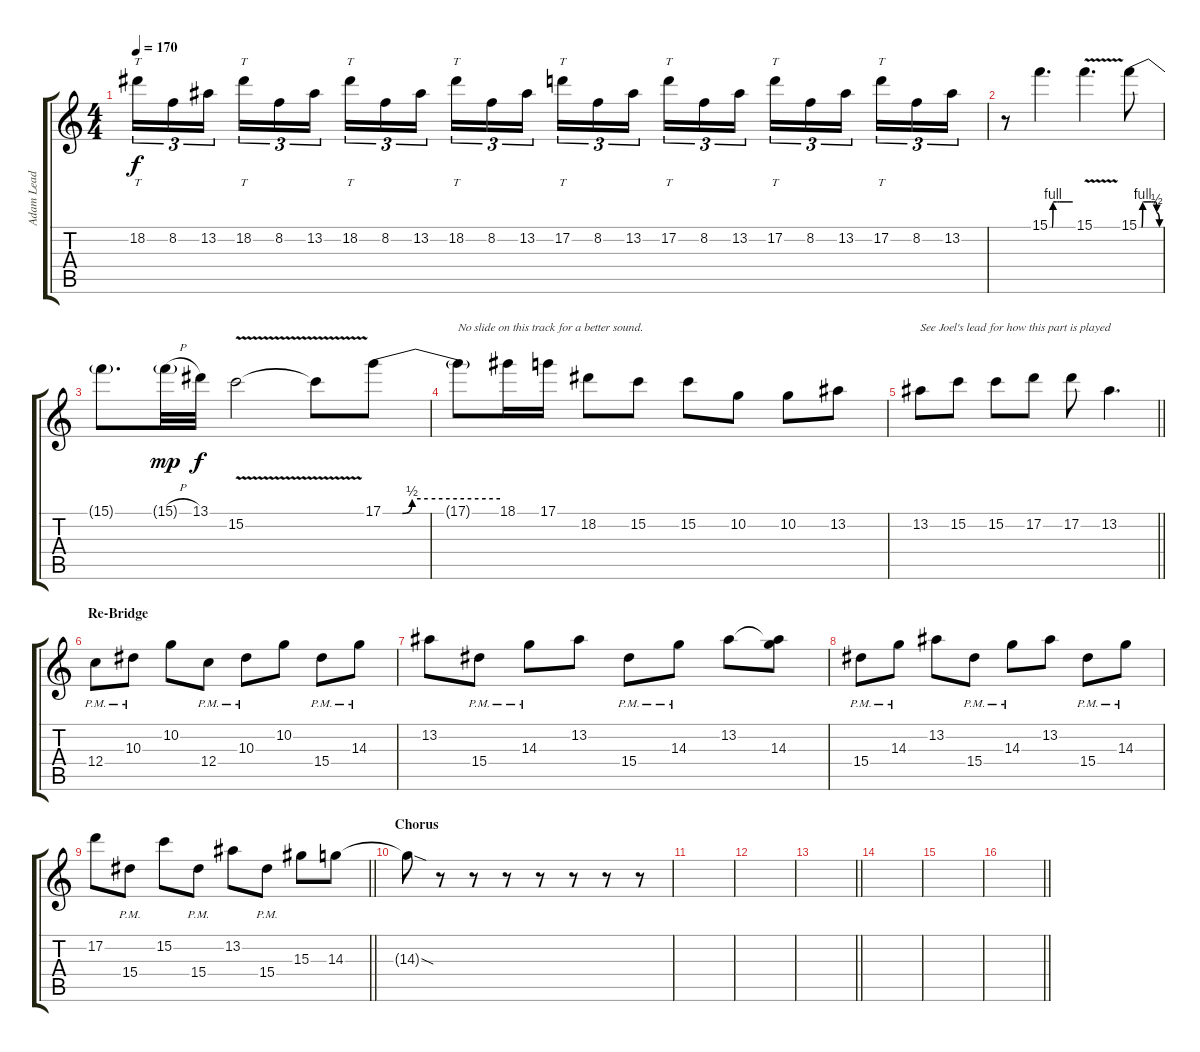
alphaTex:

\track ("Adam Lead" "Adam Lead") {instrument distortionguitar}
\staff {score tabs}
\tuning (D4 A3 F3 C3 G2 C2) {hide}
\ts (4 4)
\tempo 170
\clef g2
\ks c
18.2.16{tt tu (3 2) dy f} 8.2.16{tu (3 2)} 13.2.16{tu (3 2) beam splitsecondary} 18.2.16{tt tu (3 2)} 8.2.16{tu (3 2)} 13.2.16{tu (3 2)} 18.2.16{tt tu (3 2)} 8.2.16{tu (3 2)} 13.2.16{tu (3 2) beam splitsecondary} 18.2.16{tt tu (3 2)} 8.2.16{tu (3 2)} 13.2.16{tu (3 2)} 17.2.16{tt tu (3 2)} 8.2.16{tu (3 2)} 13.2.16{tu (3 2) beam splitsecondary} 17.2.16{tt tu (3 2)} 8.2.16{tu (3 2)} 13.2.16{tu (3 2)} 17.2.16{tt tu (3 2)} 8.2.16{tu (3 2)} 13.2.16{tu (3 2) beam splitsecondary} 17.2.16{tt tu (3 2)} 8.2.16{tu (3 2)} 13.2.16{tu (3 2)} |
r.8 15.1{be (custom 0 0 3 0 6 0 9 4 11 4 17 4 21 4 26 4 40 4 45 4 60 4)}.4{d} 15.1{v}.4{d} 15.1{be (custom 0 0 5 0 8 0 11 4 13 4 15 4 36 4 43 4 48 4 52 2 60 0)}.8 |
15.1{t}.8{d} 15.1{h g}.32{dy mp} 13.1.32{dy f} 15.2{v}.2 15.2{t}.8 17.1{be (custom 0 0 10 0 15 2 23 2 60 2)}.8 |
17.1{t}.8{txt "No slide on this track for a better sound."} 18.1.16 17.1.16 18.2.8 15.2.8 15.2.8 10.2.8 10.2.8 13.2.8 |
\barLineRight lightlight
13.2.8{txt "See Joel's lead for how this part is played"} 15.2.8 15.2.8 17.2.8 17.2.8 13.2.4{d} |
\section ("" "Re-Bridge")
12.4{pm}.8 10.3{pm}.8 10.2.8 12.4{pm}.8 10.3{pm}.8 10.2.8 15.4{pm}.8 14.3{pm}.8 |
13.2.8 15.4{pm}.8 14.3{pm}.8 13.2.8 15.4{pm}.8 14.3{pm}.8 13.2.8 (13.2{t} 14.3).8 |
15.4{pm}.8 14.3{pm}.8 13.2.8 15.4{pm}.8 14.3{pm}.8 13.2.8 15.4{pm}.8 14.3{pm}.8 |
\barLineRight lightlight
17.2.8 15.4{pm}.8 15.2.8 15.4{pm}.8 13.2.8 15.4{pm}.8 15.3.8 14.3.8 |
\section ("" "Chorus")
14.3{sod t}.8 r.8 r.8 r.8 r.8 r.8 r.8 r.8 |
|
|
\barLineRight lightlight
|
|
|
\barLineRight lightlight
